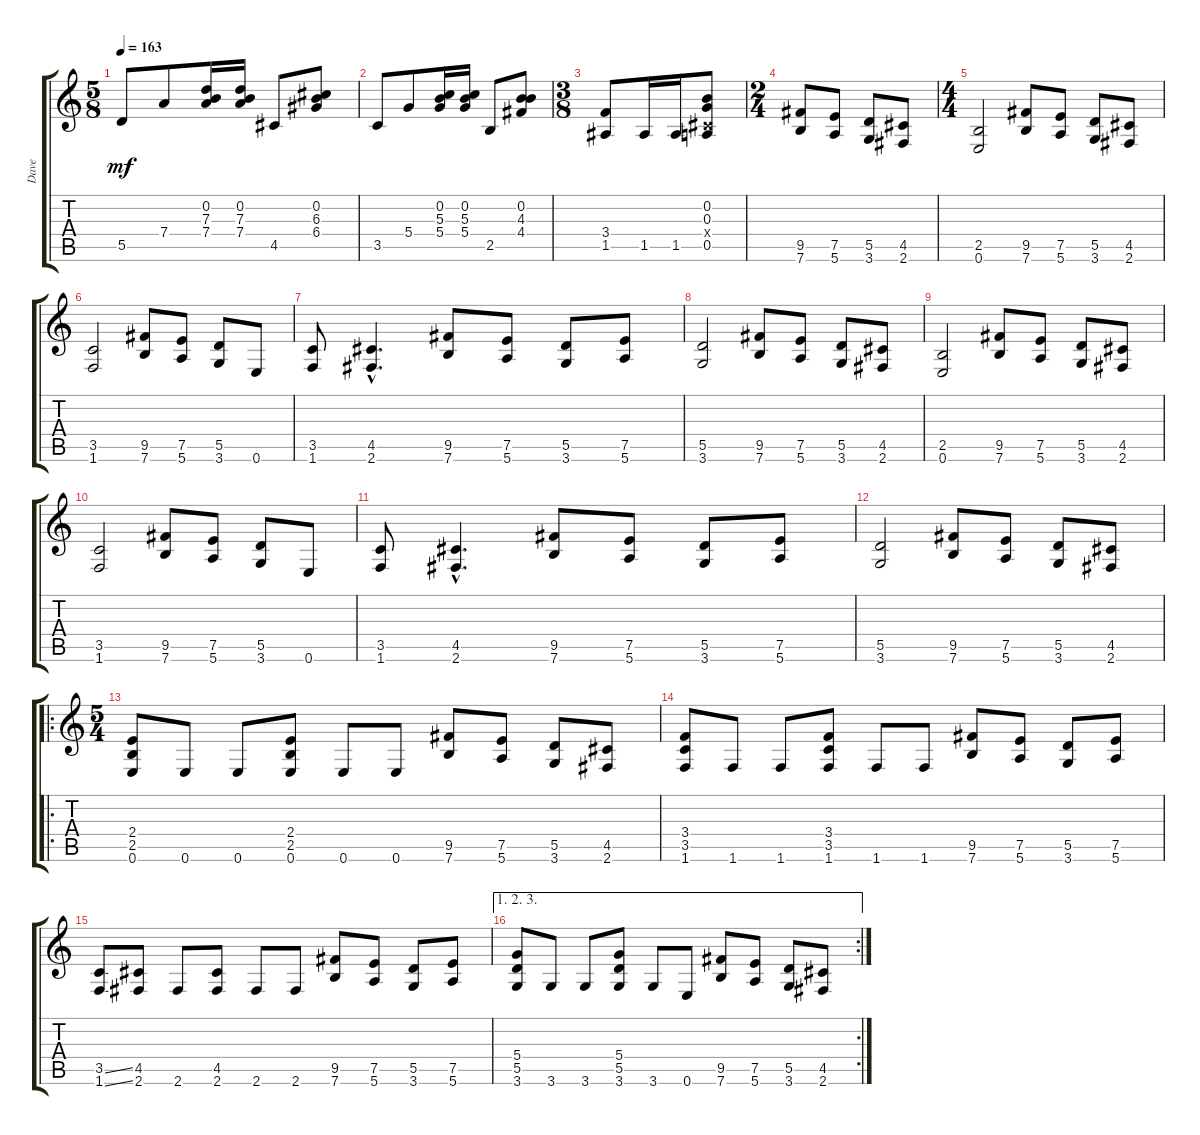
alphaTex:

\track ("Dave" "Dave") {instrument distortionguitar}
\staff {score tabs}
\tuning (E4 B3 G3 D3 A2 E2) {hide}
\ts (5 8)
\tempo 163
\clef g2
\ks c
5.5.8{dy mf} 7.4.8 (0.2 7.3 7.4).16 (0.2 7.3 7.4).16 4.5.8 (0.2 6.3 6.4).8 |
3.5.8 5.4.8 (0.2 5.3 5.4).16 (0.2 5.3 5.4).16 2.5.8 (0.2 4.3 4.4).8 |
\ts (3 8)
(3.4 1.5).8 1.5.16 1.5.16 (0.2 0.3 -1.4{x} 0.5).8 |
\ts (2 4)
(9.5 7.6).8 (7.5 5.6).8 (5.5 3.6).8 (4.5 2.6).8 |
\ts (4 4)
(2.5 0.6).2 (9.5 7.6).8 (7.5 5.6).8 (5.5 3.6).8 (4.5 2.6).8 |
(3.5 1.6).2 (9.5 7.6).8 (7.5 5.6).8 (5.5 3.6).8 0.6.8 |
(3.5 1.6).8 (4.5{hac} 2.6{hac}).4{d} (9.5 7.6).8 (7.5 5.6).8 (5.5 3.6).8 (7.5 5.6).8 |
(5.5 3.6).2 (9.5 7.6).8 (7.5 5.6).8 (5.5 3.6).8 (4.5 2.6).8 |
(2.5 0.6).2 (9.5 7.6).8 (7.5 5.6).8 (5.5 3.6).8 (4.5 2.6).8 |
(3.5 1.6).2 (9.5 7.6).8 (7.5 5.6).8 (5.5 3.6).8 0.6.8 |
(3.5 1.6).8 (4.5{hac} 2.6{hac}).4{d} (9.5 7.6).8 (7.5 5.6).8 (5.5 3.6).8 (7.5 5.6).8 |
(5.5 3.6).2 (9.5 7.6).8 (7.5 5.6).8 (5.5 3.6).8 (4.5 2.6).8 |
\ro
\ts (5 4)
(2.4 2.5 0.6).8 0.6.8 0.6.8 (2.4 2.5 0.6).8 0.6.8 0.6.8 (9.5 7.6).8 (7.5 5.6).8 (5.5 3.6).8 (4.5 2.6).8 |
(3.4 3.5 1.6).8 1.6.8 1.6.8 (3.4 3.5 1.6).8 1.6.8 1.6.8 (9.5 7.6).8 (7.5 5.6).8 (5.5 3.6).8 (7.5 5.6).8 |
(3.5{ss} 1.6{ss}).8 (4.5 2.6).8 2.6.8 (4.5 2.6).8 2.6.8 2.6.8 (9.5 7.6).8 (7.5 5.6).8 (5.5 3.6).8 (7.5 5.6).8 |
\ae (1 2 3)
\rc 2
(5.4 5.5 3.6).8 3.6.8 3.6.8 (5.4 5.5 3.6).8 3.6.8 0.6.8 (9.5 7.6).8 (7.5 5.6).8 (5.5 3.6).8 (4.5 2.6).8
